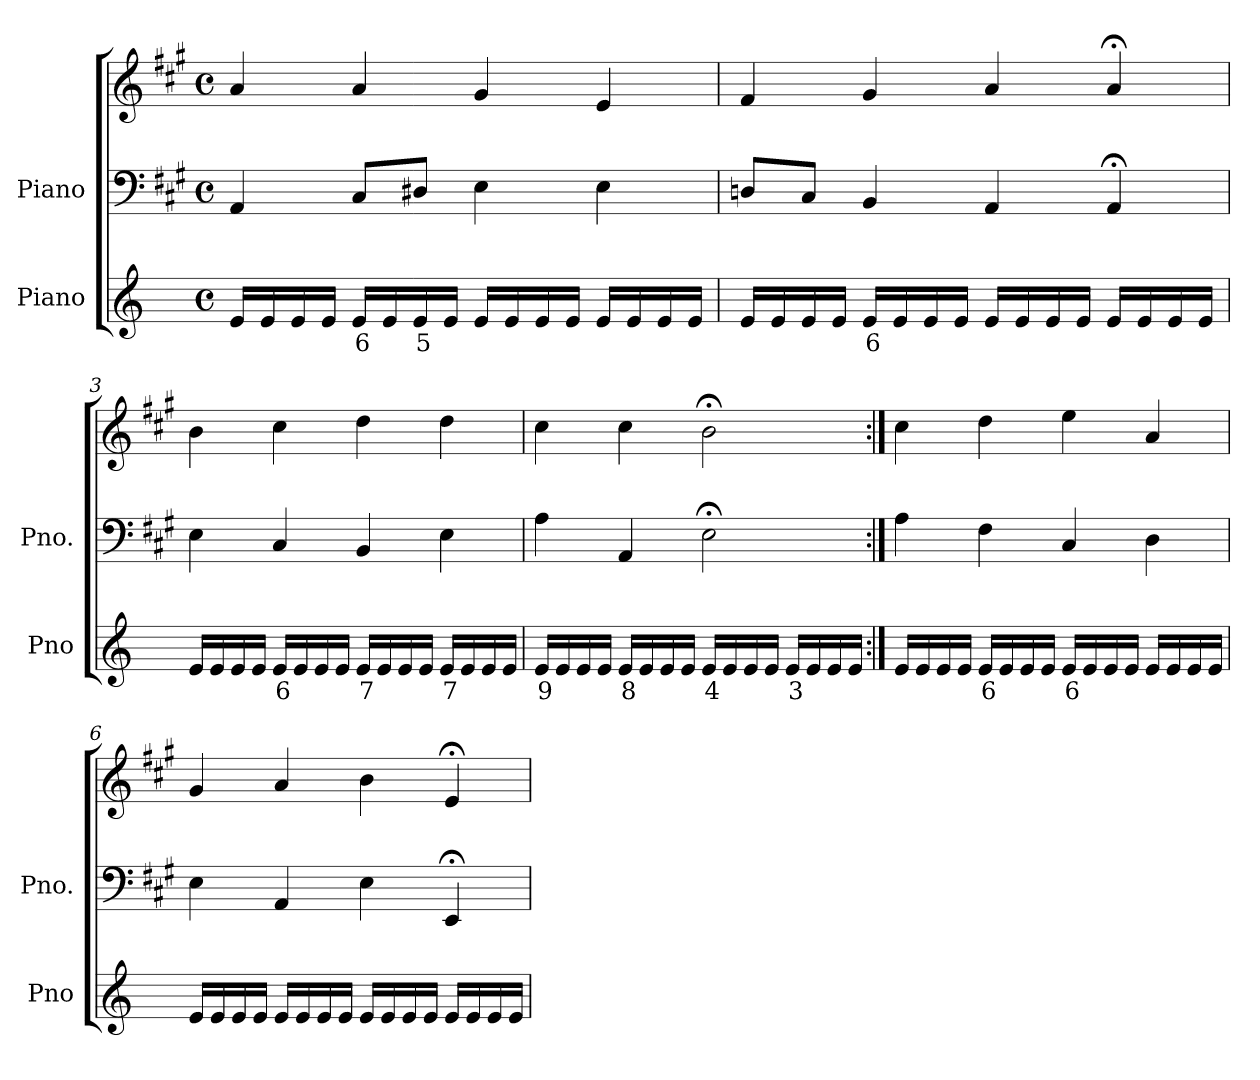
**kern	**text	**kern	**kern
*part2	*part2	*part1	*part1
*staff3	*staff3	*staff2	*staff1
*I"Piano	*	*I"Piano	*
*I'Pno	*	*I'Pno.	*
*clefG2	*	*clefF4	*clefG2
*k[]	*	*k[f#c#g#]	*k[f#c#g#]
*M4/4	*	*M4/4	*M4/4
*met(c)	*	*met(c)	*met(c)
=1	=1	=1	=1
16e/LL	.	4AA/	4a/
16e/	.	.	.
16e/	.	.	.
16e/JJ	.	.	.
!	!LO:LY:b	!	!
16e/LL	6	8C#/L	4a/
16e/	.	.	.
!	!LO:LY:b	!	!
16e/	5	8D#X/J	.
16e/JJ	.	.	.
16e/LL	.	4E\	4g#/
16e/	.	.	.
16e/	.	.	.
16e/JJ	.	.	.
16e/LL	.	4E\	4e/
16e/	.	.	.
16e/	.	.	.
16e/JJ	.	.	.
=2	=2	=2	=2
16e/LL	.	8Dn/L	4f#/
16e/	.	.	.
!	!LO:LY:b	!	!
16e/	_	8C#/J	.
16e/JJ	.	.	.
!	!LO:LY:b	!	!
16e/LL	6	4BB/	4g#/
16e/	.	.	.
16e/	.	.	.
16e/JJ	.	.	.
16e/LL	.	4AA/	4a/
16e/	.	.	.
16e/	.	.	.
16e/JJ	.	.	.
16e/LL	.	4AA;</	4a;</
16e/	.	.	.
16e/	.	.	.
16e/JJ	.	.	.
=3	=3	=3	=3
16e/LL	.	4E\	4b\
16e/	.	.	.
16e/	.	.	.
16e/JJ	.	.	.
!	!LO:LY:b	!	!
16e/LL	6	4C#/	4cc#\
16e/	.	.	.
16e/	.	.	.
16e/JJ	.	.	.
!	!LO:LY:b	!	!
16e/LL	7	4BB/	4dd\
16e/	.	.	.
16e/	.	.	.
16e/JJ	.	.	.
!	!LO:LY:b	!	!
16e/LL	7	4E\	4dd\
16e/	.	.	.
16e/	.	.	.
16e/JJ	.	.	.
=4	=4	=4	=4
!	!LO:LY:b	!	!
16e/LL	9	4A\	4cc#\
16e/	.	.	.
16e/	.	.	.
16e/JJ	.	.	.
!	!LO:LY:b	!	!
16e/LL	8	4AA/	4cc#\
16e/	.	.	.
16e/	.	.	.
16e/JJ	.	.	.
!	!LO:LY:b	!	!
16e/LL	4	2E;<\	2b;<\
16e/	.	.	.
16e/	.	.	.
16e/JJ	.	.	.
!	!LO:LY:b	!	!
16e/LL	3	.	.
16e/	.	.	.
16e/	.	.	.
16e/JJ	.	.	.
=5:|!	=5:|!	=5:|!	=5:|!
16e/LL	.	4A\	4cc#\
16e/	.	.	.
16e/	.	.	.
16e/JJ	.	.	.
!	!LO:LY:b	!	!
16e/LL	6	4F#\	4dd\
16e/	.	.	.
16e/	.	.	.
16e/JJ	.	.	.
!	!LO:LY:b	!	!
16e/LL	6	4C#/	4ee\
16e/	.	.	.
16e/	.	.	.
16e/JJ	.	.	.
16e/LL	.	4D\	4a/
16e/	.	.	.
16e/	.	.	.
16e/JJ	.	.	.
=6	=6	=6	=6
16e/LL	.	4E\	4g#/
16e/	.	.	.
16e/	.	.	.
16e/JJ	.	.	.
16e/LL	.	4AA/	4a/
16e/	.	.	.
16e/	.	.	.
16e/JJ	.	.	.
16e/LL	.	4E\	4b\
16e/	.	.	.
16e/	.	.	.
16e/JJ	.	.	.
16e/LL	.	4EE;</	4e;</
16e/	.	.	.
16e/	.	.	.
16e/JJ	.	.	.
=	=	=	=
*-	*-	*-	*-
